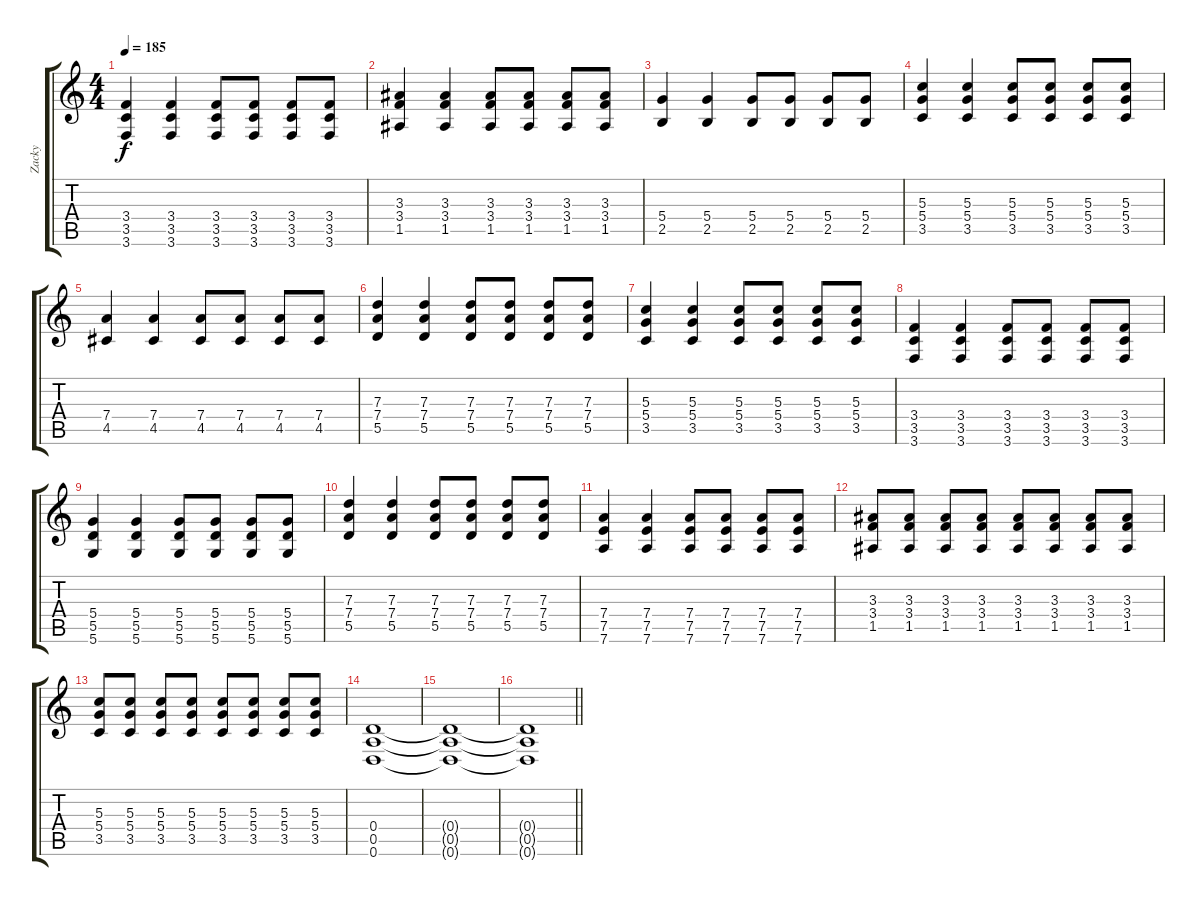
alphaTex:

\track ("Zacky" "Zacky") {instrument distortionguitar}
\staff {score tabs}
\tuning (E4 B3 G3 D3 A2 D2) {hide}
\ts (4 4)
\tempo 185
\clef g2
\ks c
(3.4 3.5 3.6).4{dy f} (3.4 3.5 3.6).4 (3.4 3.5 3.6).8 (3.4 3.5 3.6).8 (3.4 3.5 3.6).8 (3.4 3.5 3.6).8 |
(3.3 3.4 1.5).4 (3.3 3.4 1.5).4 (3.3 3.4 1.5).8 (3.3 3.4 1.5).8 (3.3 3.4 1.5).8 (3.3 3.4 1.5).8 |
(5.4 2.5).4 (5.4 2.5).4 (5.4 2.5).8 (5.4 2.5).8 (5.4 2.5).8 (5.4 2.5).8 |
(5.3 5.4 3.5).4 (5.3 5.4 3.5).4 (5.3 5.4 3.5).8 (5.3 5.4 3.5).8 (5.3 5.4 3.5).8 (5.3 5.4 3.5).8 |
(7.4 4.5).4 (7.4 4.5).4 (7.4 4.5).8 (7.4 4.5).8 (7.4 4.5).8 (7.4 4.5).8 |
(7.3 7.4 5.5).4{volume 10} (7.3 7.4 5.5).4 (7.3 7.4 5.5).8 (7.3 7.4 5.5).8 (7.3 7.4 5.5).8 (7.3 7.4 5.5).8 |
(5.3 5.4 3.5).4 (5.3 5.4 3.5).4 (5.3 5.4 3.5).8 (5.3 5.4 3.5).8 (5.3 5.4 3.5).8 (5.3 5.4 3.5).8 |
(3.4 3.5 3.6).4 (3.4 3.5 3.6).4 (3.4 3.5 3.6).8 (3.4 3.5 3.6).8 (3.4 3.5 3.6).8 (3.4 3.5 3.6).8 |
(5.4 5.5 5.6).4 (5.4 5.5 5.6).4 (5.4 5.5 5.6).8 (5.4 5.5 5.6).8 (5.4 5.5 5.6).8 (5.4 5.5 5.6).8 |
(7.3 7.4 5.5).4 (7.3 7.4 5.5).4 (7.3 7.4 5.5).8 (7.3 7.4 5.5).8 (7.3 7.4 5.5).8 (7.3 7.4 5.5).8 |
(7.4 7.5 7.6).4 (7.4 7.5 7.6).4 (7.4 7.5 7.6).8 (7.4 7.5 7.6).8 (7.4 7.5 7.6).8 (7.4 7.5 7.6).8 |
(3.3 3.4 1.5).8 (3.3 3.4 1.5).8 (3.3 3.4 1.5).8 (3.3 3.4 1.5).8 (3.3 3.4 1.5).8 (3.3 3.4 1.5).8 (3.3 3.4 1.5).8 (3.3 3.4 1.5).8 |
(5.3 5.4 3.5).8 (5.3 5.4 3.5).8 (5.3 5.4 3.5).8 (5.3 5.4 3.5).8 (5.3 5.4 3.5).8 (5.3 5.4 3.5).8 (5.3 5.4 3.5).8 (5.3 5.4 3.5).8 |
(0.4 0.5 0.6).1{volume 13} |
(0.4{t} 0.5{t} 0.6{t}).1 |
\barLineRight lightlight
(0.4{t} 0.5{t} 0.6{t}).1
